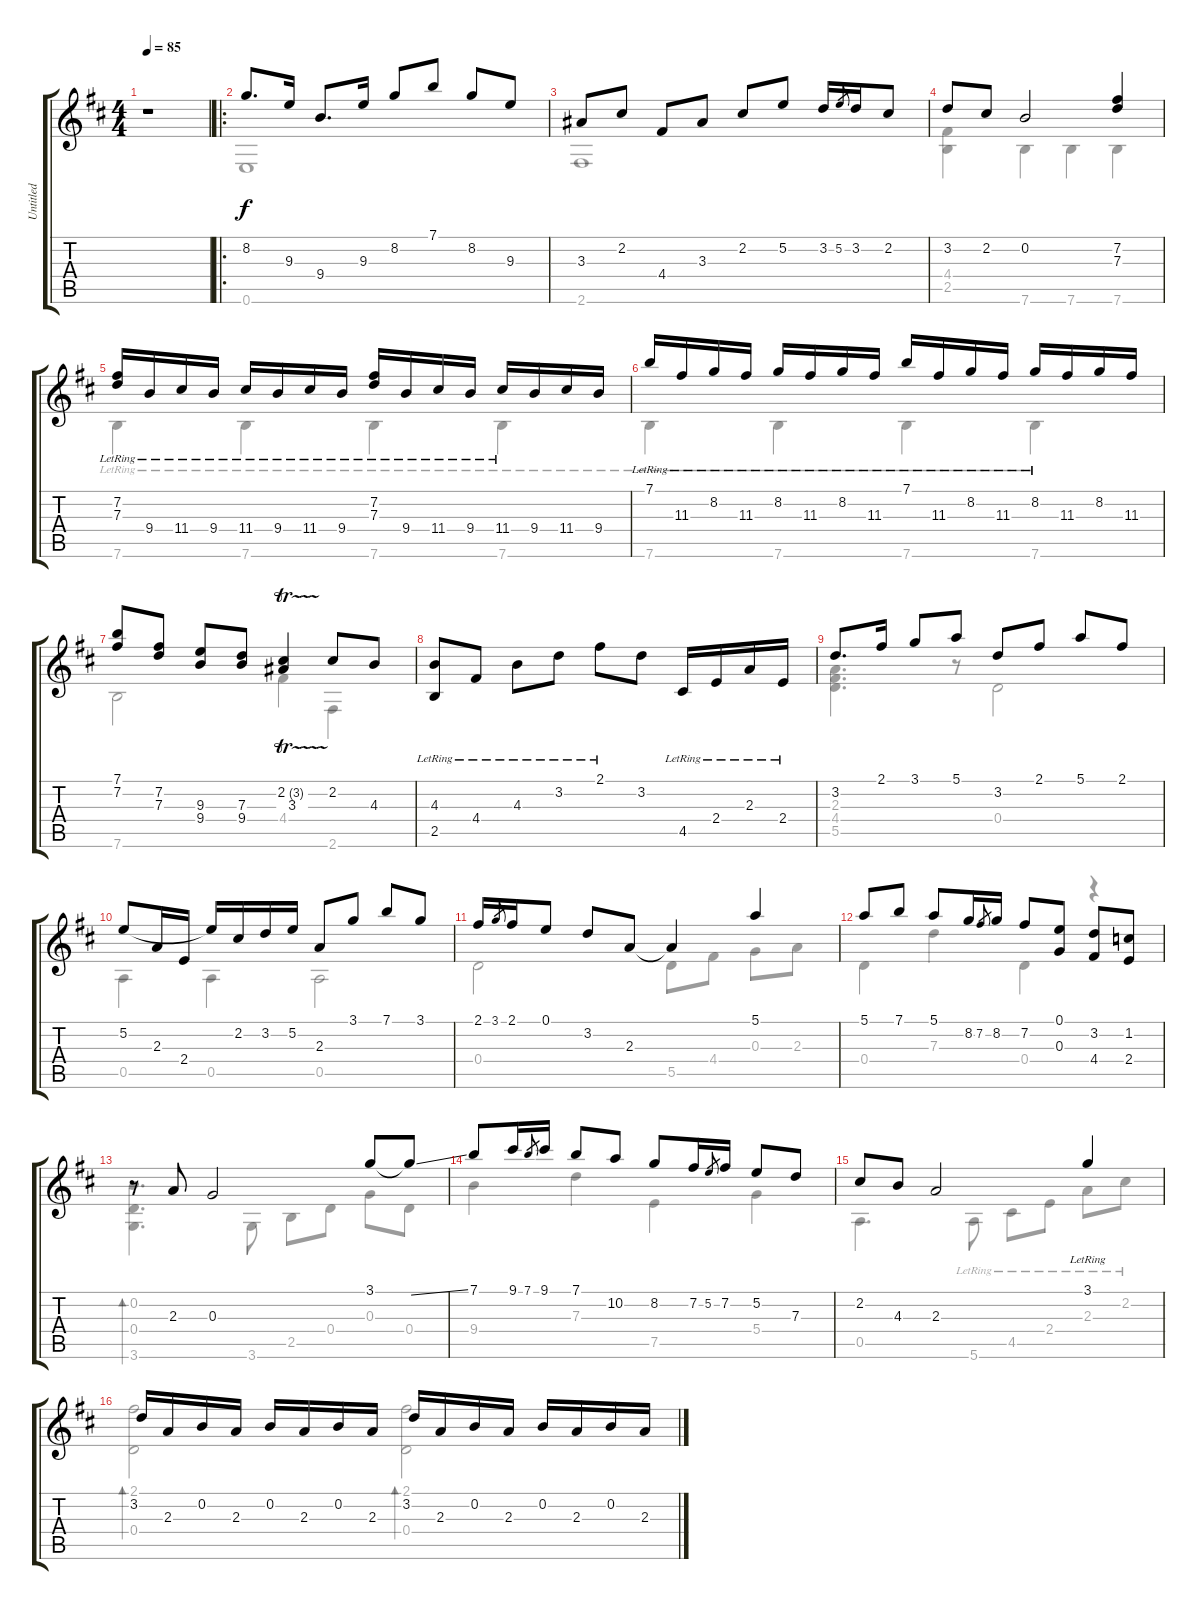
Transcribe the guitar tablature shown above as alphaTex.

\track ("Untitled" "Untitled") {instrument acousticguitarnylon}
\staff {score tabs}
\tuning (E4 B3 G3 D3 A2 E2) {hide}
\voice
\ts (4 4)
\tempo 85
\clef g2
\ks d
r.1{dy f} |
\ro
8.2.8{d} 9.3.16 9.4.8{d} 9.3.16 8.2.8 7.1.8 8.2.8 9.3.8 |
3.3.8 2.2.8 4.4.8 3.3.8 2.2.8 5.2.8 3.2.16 5.2.8{gr} 3.2.16 2.2.8 |
3.2.8 2.2.8 0.2.2 (7.2 7.3).4 |
(7.2{lr} 7.3{lr}).16 9.4{lr}.16 11.4{lr}.16 9.4{lr}.16 11.4{lr}.16 9.4{lr}.16 11.4{lr}.16 9.4{lr}.16 (7.2{lr} 7.3{lr}).16 9.4{lr}.16 11.4{lr}.16 9.4{lr}.16 11.4{lr}.16 9.4.16 11.4.16 9.4.16 |
7.1{lr}.16 11.3{lr}.16 8.2{lr}.16 11.3{lr}.16 8.2{lr}.16 11.3{lr}.16 8.2{lr}.16 11.3{lr}.16 7.1{lr}.16 11.3{lr}.16 8.2{lr}.16 11.3{lr}.16 8.2{lr}.16 11.3.16 8.2.16 11.3.16 |
(7.1 7.2).8 (7.2 7.3).8 (9.3 9.4).8 (7.3 9.4).8 (2.2{tr (3 32)} 3.3).4 2.2.8 4.3.8 |
(4.3{lr} 2.5{lr}).8 4.4{lr}.8 4.3{lr}.8 3.2{lr}.8 2.1{lr}.8 3.2.8 4.5{lr}.16 2.4{lr}.16 2.3{lr}.16 2.4{lr}.16 |
3.2.8{d} 2.1.16 3.1.8 5.1.8 3.2.8 2.1.8 5.1.8 2.1.8 |
5.2.8 2.3.16 2.4.16 5.2{t}.16 2.2.16 3.2.16 5.2.16 2.3.8 3.1.8 7.1.8 3.1.8 |
2.1.16 3.1.8{gr} 2.1.16 0.1.8 3.2.8 2.3.8 2.3{t}.4 5.1.4 |
5.1.8 7.1.8 5.1.8 8.2.16 7.2.8{gr} 8.2.16 7.2.8 (0.1 0.3).8 (3.2 4.4).8 (1.2 2.4).8 |
r.8 2.3.8 0.3.2 3.1.8 3.1{ss t}.8 |
7.1.8 9.1.16 7.1.8{gr} 9.1.16 7.1.8 10.2.8 8.2.8 7.2.16 5.2.8{gr} 7.2.16 5.2.8 7.3.8 |
2.2.8 4.3.8 2.3.2 3.1{lr}.4 |
3.2.16 2.3.16 0.2.16 2.3.16 0.2.16 2.3.16 0.2.16 2.3.16 3.2.16 2.3.16 0.2.16 2.3.16 0.2.16 2.3.16 0.2.16 2.3.16
\voice
\clef g2
\ottava regular
\simile none
\ks d
|
0.6.1 |
2.6.1 |
(4.4 2.5).4 7.6.4 7.6.4 7.6.4 |
7.6{lr}.4 7.6{lr}.4 7.6{lr}.4 7.6{lr}.4 |
7.6{lr}.4 7.6{lr}.4 7.6{lr}.4 7.6{lr}.4 |
7.6.2 4.4.4 2.6.4 |
|
(2.3 4.4 5.5).4{d} r.8 0.4.2 |
0.5.4 0.5.4 0.5.2 |
0.4.2 5.5.8 4.4.8 0.3.8 2.3.8 |
0.4.4 7.3.4 0.4.4 r.4 |
(0.2 0.4 3.6).4{d bd 30} 3.6.8 2.5.8 0.4.8 0.3.8 0.4.8 |
9.4.4 7.3.4 7.5.4 5.4.4 |
0.5.4{d} 5.6{lr}.8 4.5{lr}.8 2.4{lr}.8 2.3{lr}.8 2.2{lr}.8 |
(2.1 0.4).2{bd 30} (2.1 0.4).2{bd 30}
